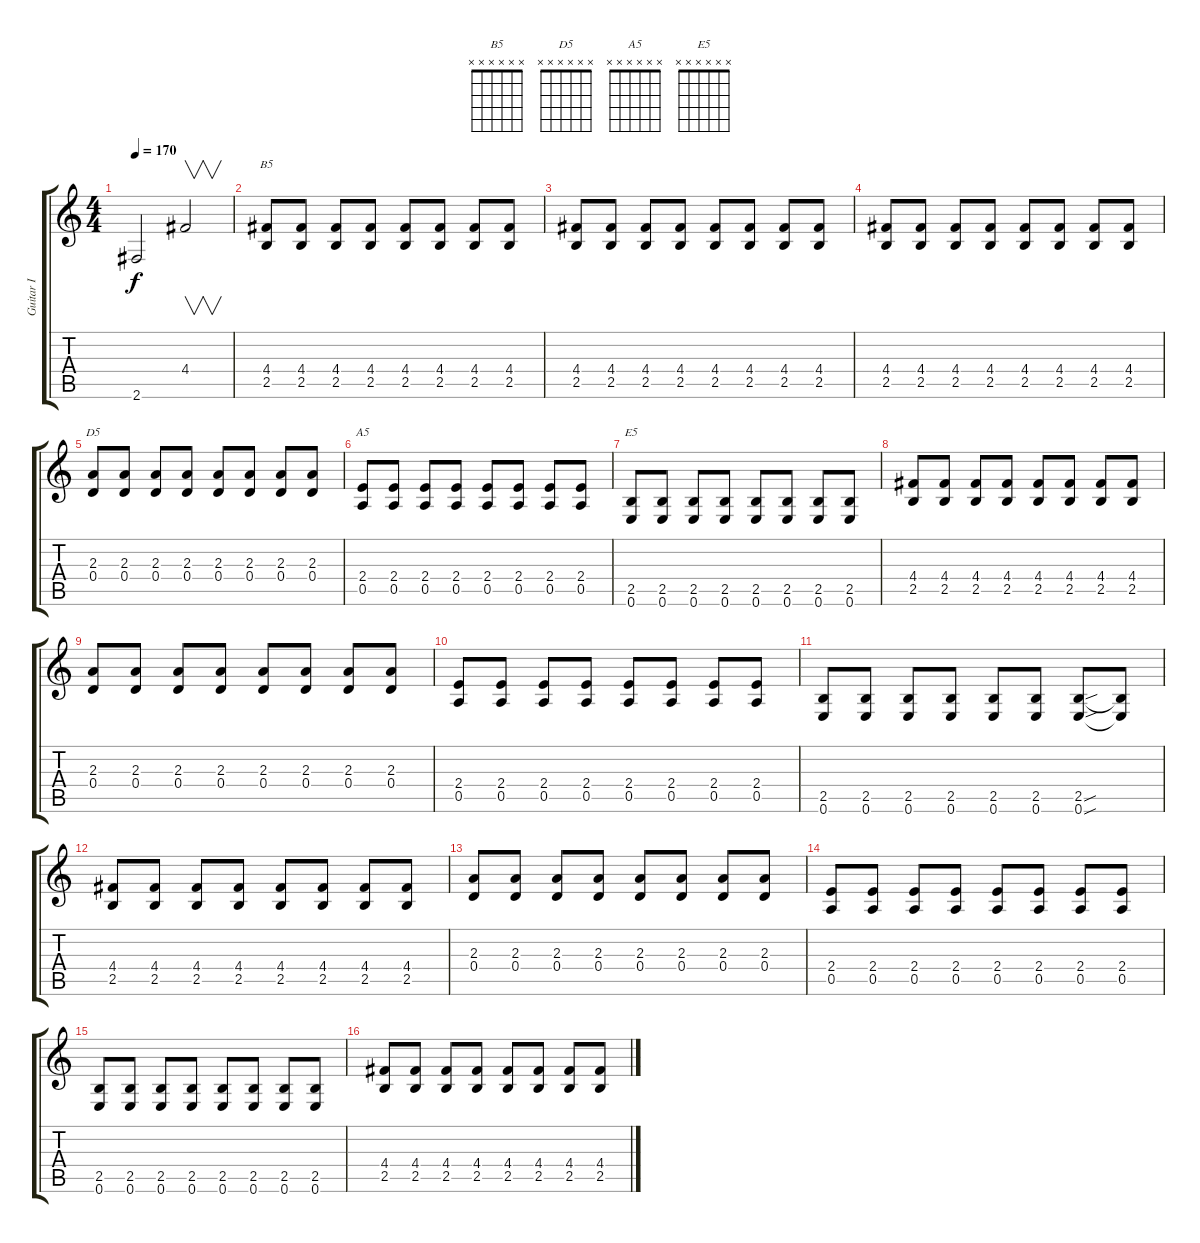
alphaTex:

\track ("Guitar I" "Guitar I") {instrument distortionguitar}
\staff {score tabs}
\tuning (E4 B3 G3 D3 A2 E2) {hide}
\chord ("B5" x x x x x x)
\chord ("D5" x x x x x x)
\chord ("A5" x x x x x x)
\chord ("E5" x x x x x x)
\ts (4 4)
\tempo 170
\clef g2
\ks c
2.6.2{dy f} 4.4.2{v instrument guitarharmonics} |
(4.4 2.5).8{ch "B5" instrument distortionguitar} (4.4 2.5).8 (4.4 2.5).8 (4.4 2.5).8 (4.4 2.5).8 (4.4 2.5).8 (4.4 2.5).8 (4.4 2.5).8 |
(4.4 2.5).8 (4.4 2.5).8 (4.4 2.5).8 (4.4 2.5).8 (4.4 2.5).8 (4.4 2.5).8 (4.4 2.5).8 (4.4 2.5).8 |
(4.4 2.5).8 (4.4 2.5).8 (4.4 2.5).8 (4.4 2.5).8 (4.4 2.5).8 (4.4 2.5).8 (4.4 2.5).8 (4.4 2.5).8 |
(2.3 0.4).8{ch "D5"} (2.3 0.4).8 (2.3 0.4).8 (2.3 0.4).8 (2.3 0.4).8 (2.3 0.4).8 (2.3 0.4).8 (2.3 0.4).8 |
(2.4 0.5).8{ch "A5"} (2.4 0.5).8 (2.4 0.5).8 (2.4 0.5).8 (2.4 0.5).8 (2.4 0.5).8 (2.4 0.5).8 (2.4 0.5).8 |
(2.5 0.6).8{ch "E5"} (2.5 0.6).8 (2.5 0.6).8 (2.5 0.6).8 (2.5 0.6).8 (2.5 0.6).8 (2.5 0.6).8 (2.5 0.6).8 |
(4.4 2.5).8 (4.4 2.5).8 (4.4 2.5).8 (4.4 2.5).8 (4.4 2.5).8 (4.4 2.5).8 (4.4 2.5).8 (4.4 2.5).8 |
(2.3 0.4).8 (2.3 0.4).8 (2.3 0.4).8 (2.3 0.4).8 (2.3 0.4).8 (2.3 0.4).8 (2.3 0.4).8 (2.3 0.4).8 |
(2.4 0.5).8 (2.4 0.5).8 (2.4 0.5).8 (2.4 0.5).8 (2.4 0.5).8 (2.4 0.5).8 (2.4 0.5).8 (2.4 0.5).8 |
(2.5 0.6).8 (2.5 0.6).8 (2.5 0.6).8 (2.5 0.6).8 (2.5 0.6).8 (2.5 0.6).8 (2.5{sou} 0.6{sou}).8 (2.5{t} 0.6{t}).8 |
(4.4 2.5).8 (4.4 2.5).8 (4.4 2.5).8 (4.4 2.5).8 (4.4 2.5).8 (4.4 2.5).8 (4.4 2.5).8 (4.4 2.5).8 |
(2.3 0.4).8 (2.3 0.4).8 (2.3 0.4).8 (2.3 0.4).8 (2.3 0.4).8 (2.3 0.4).8 (2.3 0.4).8 (2.3 0.4).8 |
(2.4 0.5).8 (2.4 0.5).8 (2.4 0.5).8 (2.4 0.5).8 (2.4 0.5).8 (2.4 0.5).8 (2.4 0.5).8 (2.4 0.5).8 |
(2.5 0.6).8 (2.5 0.6).8 (2.5 0.6).8 (2.5 0.6).8 (2.5 0.6).8 (2.5 0.6).8 (2.5 0.6).8 (2.5 0.6).8 |
(4.4 2.5).8 (4.4 2.5).8 (4.4 2.5).8 (4.4 2.5).8 (4.4 2.5).8 (4.4 2.5).8 (4.4 2.5).8 (4.4 2.5).8
